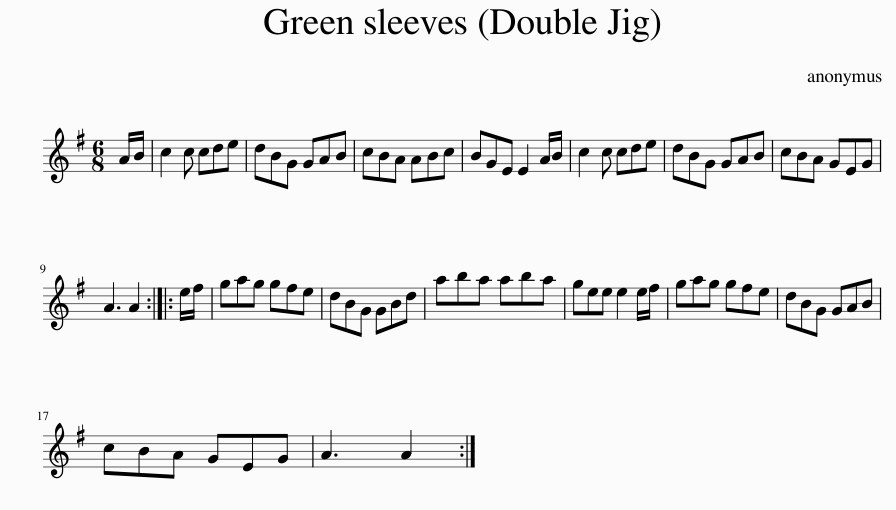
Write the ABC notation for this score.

X:1
L:1/8
M:6/8
I:linebreak $
K:G
V:1 treble
V:1
 A/B/ | c2 c cde | dBG GAB | cBA ABc | BGE E2 A/B/ | %5
 c2 c cde | dBG GAB | cBA GEG |$ A3 A2 :: e/f/ | %10
 gag gfe | dBG GBd | aba aba | gee e2 e/f/ | gag gfe | %15
 dBG GAB |$ cBA GEG | A3 A2 :| %18
